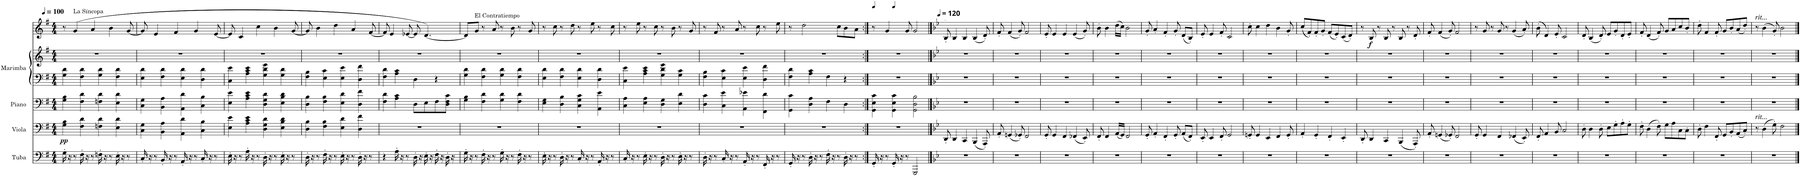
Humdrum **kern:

**kern	**kern	**dynam	**kern	**kern	**kern	**kern	**dynam
*part5	*part4	*part4	*part3	*part2	*part2	*part1	*part1
*staff6	*staff5	*staff5	*staff4	*staff3	*staff2	*staff1	*staff1
*I"Tuba	*I"Viola	*	*I"Piano	*I"Marimba	*	*I"Flauta	*
*I'Tba.	*I'Vla.	*	*I'Pno.	*I'Mrm.	*	*I'Fl	*
*clefF4	*clefF4	*	*clefF4	*clefF4	*clefG2	*clefG2	*
*k[f#]	*k[f#]	*	*k[f#]	*k[f#]	*k[f#]	*k[f#]	*
*M4/4	*M4/4	*	*M4/4	*M4/4	*M4/4	*M4/4	*
*MM100	*MM100	*	*MM100	*MM100	*MM100	*MM100	*
=1	=1	=1	=1	=1	=1	=1	=1
!	!	!LO:DY:b	!	!	!	!	!
16G'\	4G\ 4B\	pp	4G\ 4B\	4G\ 4d\	1r	8r	.
16r	.	.	.	.	.	.	.
!	!	!	!	!	!	!LO:TX:a:t=La Síncopa	!
8r	.	.	.	.	.	(4g/	.
16F#'\	4F#\ 4d\	.	4F#\ 4d\	4F#\ 4d\	.	.	.
16r	.	.	.	.	.	.	.
8r	.	.	.	.	.	4a/	.
16Fn'\	4Fn\ 4d\	.	4Fn\ 4d\	4G\ 4d\	.	.	.
16r	.	.	.	.	.	.	.
8r	.	.	.	.	.	4b\	.
16E'\	4E\ 4d\	.	4E\ 4d\	4F#\ 4d\	.	.	.
16r	.	.	.	.	.	.	.
8r	.	.	.	.	.	[8g/	.
=2	=2	=2	=2	=2	=2	=2	=2
16C'/	4C\ 4G\	.	4C\ 4G\	4E\ 4d\	1r	8g/]	.
16r	.	.	.	.	.	.	.
8r	.	.	.	.	.	4e/	.
16BB'/	4BB\ 4A\	.	4BB\ 4A\	4F#\ 4d\	.	.	.
16r	.	.	.	.	.	.	.
8r	.	.	.	.	.	4f#/	.
16AA'/	4AA\ 4d\	.	4AA\ 4d\	4E\ 4d\	.	.	.
16r	.	.	.	.	.	.	.
8r	.	.	.	.	.	4g/	.
16C'/	4C\ 4B\	.	4C\ 4B\	4D\ 4d\	.	.	.
16r	.	.	.	.	.	.	.
8r	.	.	.	.	.	[8e/	.
=3	=3	=3	=3	=3	=3	=3	=3
16E'\	4E\ 4e\	.	4E\ 4e\	4C\ 4e\	1r	8e/]	.
16r	.	.	.	.	.	.	.
8r	.	.	.	.	.	4c/	.
16A'\	4A\ 4c\ 4e\	.	4A\ 4c\ 4e\	4A\ 4c\ 4e\	.	.	.
16r	.	.	.	.	.	.	.
8r	.	.	.	.	.	4cc\	.
16D'\	4D\ 4G\ 4d\	.	4D\ 4G\ 4d\	4G\ 4d\ 4g\	.	.	.
16r	.	.	.	.	.	.	.
8r	.	.	.	.	.	4b\	.
16E'\	4E\ 4B\ 4d\	.	4E\ 4B\ 4d\	4G\ 4d\	.	.	.
16r	.	.	.	.	.	.	.
8r	.	.	.	.	.	[8g/	.
=4	=4	=4	=4	=4	=4	=4	=4
16D'\	4D\ 4B\	.	4D\ 4B\	4F#\ 4B\	1r	8g/]	.
16r	.	.	.	.	.	.	.
8r	.	.	.	.	.	4b\	.
16F#'\	4F#\ 4B\	.	4F#\ 4B\	4E\ 4c\	.	.	.
16r	.	.	.	.	.	.	.
8r	.	.	.	.	.	4dd\	.
16E'\	4E\ 4d\	.	4E\ 4d\	4E\ 4e\	.	.	.
16r	.	.	.	.	.	.	.
8r	.	.	.	.	.	4a/	.
16D'\	4D\ 4f#\	.	4D\ 4f#\	4D\ 4f#\	.	.	.
16r	.	.	.	.	.	.	.
8r	.	.	.	.	.	[8f#/	.
=5	=5	=5	=5	=5	=5	=5	=5
4r	1r	.	4F#\ 4d\	4F#\ 4d\	1r	8f#/]	.
.	.	.	.	.	.	4e/	.
16A'\	.	.	4A\ 4c\	4A\ 4c\	.	.	.
16r	.	.	.	.	.	.	.
8r	.	.	.	.	.	[8e-X/	.
16D'\	.	.	8D\L	4D\	.	8e-/]	.
16r	.	.	.	.	.	.	.
16E'\	.	.	8E\	.	.	[4.d/)	.
16r	.	.	.	.	.	.	.
16F#'\	.	.	8F#\	4r	.	.	.
16r	.	.	.	.	.	.	.
16D'\	.	.	8D\ 8F#\ 8c\J	.	.	.	.
16r	.	.	.	.	.	.	.
=6	=6	=6	=6	=6	=6	=6	=6
16G'\	1r	.	4G\ 4B\	4G\ 4d\	1r	8d/L]	.
16r	.	.	.	.	.	.	.
!	!	!	!	!	!	!LO:TX:a:t=El Contratiempo	!
8r	.	.	.	.	.	8g/J	.
16F#'\	.	.	4F#\ 4d\	4F#\ 4d\	.	8r	.
16r	.	.	.	.	.	.	.
8r	.	.	.	.	.	8a/	.
16G'\	.	.	4G\ 4d\	4G\ 4d\	.	8r	.
16r	.	.	.	.	.	.	.
8r	.	.	.	.	.	8b\	.
16F#'\	.	.	4F#\ 4d\	4F#\ 4d\	.	8r	.
16r	.	.	.	.	.	.	.
8r	.	.	.	.	.	8g/	.
=7	=7	=7	=7	=7	=7	=7	=7
16E'\	1r	.	4E\ 4G\	4E\ 4d\	1r	8r	.
16r	.	.	.	.	.	.	.
8r	.	.	.	.	.	8cc\	.
16D'\	.	.	4D\ 4B\	4F#\ 4d\	.	8r	.
16r	.	.	.	.	.	.	.
8r	.	.	.	.	.	8dd\	.
16C'/	.	.	4C\ 4G\ 4c\	4E\ 4d\	.	8r	.
16r	.	.	.	.	.	.	.
8r	.	.	.	.	.	8ee\	.
16AA'/	.	.	4AA\ 4e\	4D\ 4d\	.	8r	.
16r	.	.	.	.	.	.	.
8r	.	.	.	.	.	8cc\	.
=8	=8	=8	=8	=8	=8	=8	=8
16C'/	1r	.	4C\ 4A\	4C\ 4e\	1r	8r	.
16r	.	.	.	.	.	.	.
8r	.	.	.	.	.	8ee\	.
16E'\	.	.	4E\ 4A\	4A\ 4c\ 4e\	.	8r	.
16r	.	.	.	.	.	.	.
8r	.	.	.	.	.	8cc\	.
16D'\	.	.	4D\ 4G\	4G\ 4d\ 4g\	.	8r	.
16r	.	.	.	.	.	.	.
8r	.	.	.	.	.	8b\	.
16E'\	.	.	4E\ 4d\	4G\ 4c\	.	8r	.
16r	.	.	.	.	.	.	.
8r	.	.	.	.	.	8g/	.
=9	=9	=9	=9	=9	=9	=9	=9
16D'\	1r	.	4D\ 4c\	4F#\ 4B\	1r	8r	.
16r	.	.	.	.	.	.	.
8r	.	.	.	.	.	8f#/	.
16C'/	.	.	4C\ 4e\	4E\ 4c\	.	8r	.
16r	.	.	.	.	.	.	.
8r	.	.	.	.	.	8a/	.
16AA'/	.	.	4AA\ 4e-X\	4E\ 4e\	.	8r	.
16r	.	.	.	.	.	.	.
8r	.	.	.	.	.	8cc\	.
16FF#'/	.	.	4FF#\ 4d\	4D\ 4f#\	.	8r	.
16r	.	.	.	.	.	.	.
8r	.	.	.	.	.	8ee\	.
=10	=10	=10	=10	=10	=10	=10	=10
16GG'/	1r	.	4GG\ 4c\	4F#\ 4d\	1r	8r	.
16r	.	.	.	.	.	.	.
8r	.	.	.	.	.	2dd\	.
16D'\	.	.	4D\ 4A\	4A\ 4c\	.	.	.
16r	.	.	.	.	.	.	.
8r	.	.	.	.	.	.	.
16F#'\	.	.	4F#\	4F#\	.	.	.
16r	.	.	.	.	.	.	.
8r	.	.	.	.	.	8cc\L	.
16D'\	.	.	4D\	4r	.	8b\	.
16r	.	.	.	.	.	.	.
8r	.	.	.	.	.	8a\J	.
=11:|!	=11:|!	=11:|!	=11:|!	=11:|!	=11:|!	=11:|!	=11:|!
*	*	*	*	*	*	*MM90	*
*	*	*	*	*	*	*^	*
16GG'/	1r	.	4GG\ 4E\ 4c\	1r	1r	8r	4ryy	.
16r	.	.	.	.	.	.	.	.
8r	.	.	.	.	.	4g/	.	.
*	*	*	*	*	*	*MM80	*	*
16GG'/	.	.	4GG\ 4E\ 4c\	.	.	.	2.ryy	.
16r	.	.	.	.	.	.	.	.
8r	.	.	.	.	.	8g/	.	.
2GGG/	.	.	2GG\ 2D\ 2B\	.	.	2g/	.	.
*	*	*	*	*	*	*v	*v	*
==1	==1	==1	==1	==1	==1	==1	==1
*	*clefG2	*	*	*	*	*	*
*k[b-e-]	*k[b-e-]	*	*k[b-e-]	*k[b-e-]	*k[b-e-]	*k[b-e-]	*
*	*	*	*	*	*	*MM120	*
*	*	*	*	*	*	*^	*
!	!	!	!	!	!	!LO:TX:a:t=A Oboe	!	!
*	*	*	*	*	*	*v	*v	*
1r	8B-'/	.	1r	1r	1r	8B-'/	.
.	4B-/	.	.	.	.	4B-/	.
.	4A/	.	.	.	.	4B-/	.
.	(4G/	.	.	.	.	(4B-/	.
.	8F'/)	.	.	.	.	8d'/)	.
=2	=2	=2	=2	=2	=2	=2	=2
1r	8f'/	.	1r	1r	1r	8f'/	.
.	(4en/	.	.	.	.	(4f/	.
.	8e-X'/)	.	.	.	.	8g'/)	.
.	2d/	.	.	.	.	2f/	.
=3	=3	=3	=3	=3	=3	=3	=3
1r	8e-'/	.	1r	1r	1r	8e-'/	.
.	4e-/	.	.	.	.	4e-/	.
.	4d/	.	.	.	.	4e-/	.
.	(4d-X/	.	.	.	.	(4e-/	.
.	8c'/)	.	.	.	.	8g'/)	.
=4	=4	=4	=4	=4	=4	=4	=4
1r	8d'/	.	1r	1r	1r	8b-'\	.
.	4d/	.	.	.	.	4b-\	.
.	(16f/LL	.	.	.	.	(16dd\LL	.
.	16e-/JJ)	.	.	.	.	16cc\JJ)	.
.	2d/	.	.	.	.	2b-\	.
=5	=5	=5	=5	=5	=5	=5	=5
1r	8e-'/	.	1r	1r	1r	8g'/	.
.	4f'/	.	.	.	.	4a'/	.
.	4d'/	.	.	.	.	4f'/	.
.	8e-'/	.	.	.	.	8g'/	.
.	(8f/L	.	.	.	.	(8d/L	.
.	8d'/J)	.	.	.	.	8B-'/J)	.
=6	=6	=6	=6	=6	=6	=6	=6
1r	8c'/	.	1r	1r	1r	8e-'/	.
.	4c/	.	.	.	.	4e-/	.
.	8d'/	.	.	.	.	8f'/	.
.	2e-/	.	.	.	.	2c/	.
=7	=7	=7	=7	=7	=7	=7	=7
1r	8en'/	.	1r	1r	1r	8cc'\	.
.	4e/	.	.	.	.	4cc\	.
.	4c/	.	.	.	.	4dd\	.
.	4d/	.	.	.	.	4b-\	.
.	8e'/	.	.	.	.	8g'/	.
=8	=8	=8	=8	=8	=8	=8	=8
1r	4f'/	.	1r	1r	1r	(8cc/L	.
.	.	.	.	.	.	8f'/)	.
.	4e-'/	.	.	.	.	8f'/	.
.	.	.	.	.	.	8g'/J	.
.	4d'/	.	.	.	.	(8f/L	.
.	.	.	.	.	.	8e-'/)	.
.	4c'/	.	.	.	.	(8c/	.
.	.	.	.	.	.	8d'/J)	.
=9	=9	=9	=9	=9	=9	=9	=9
1r	8B-'/	.	1r	1r	1r	8r	.
!	!	!	!	!	!	!	!LO:DY:b
.	4B-/	.	.	.	.	8B-/	f
.	.	.	.	.	.	8r	.
.	4A/	.	.	.	.	8B-/	.
.	.	.	.	.	.	8r	.
.	(4G/	.	.	.	.	8B-/	.
.	.	.	.	.	.	8r	.
.	8F'/)	.	.	.	.	8d'/	.
=10	=10	=10	=10	=10	=10	=10	=10
1r	8f'/	.	1r	1r	1r	8f'/	.
.	(4en/	.	.	.	.	(4f/	.
.	8e-X'/)	.	.	.	.	8g'/)	.
.	2d/	.	.	.	.	2f/	.
=11	=11	=11	=11	=11	=11	=11	=11
1r	8e-'/	.	1r	1r	1r	8r	.
.	4e-/	.	.	.	.	8g/	.
.	.	.	.	.	.	8r	.
.	4d/	.	.	.	.	8g/	.
.	.	.	.	.	.	8r	.
.	(4d-X/	.	.	.	.	(4g/	.
.	8c'/)	.	.	.	.	8a'/)	.
=12	=12	=12	=12	=12	=12	=12	=12
1r	8d'/	.	1r	1r	1r	(8b-'\	.
.	4f/	.	.	.	.	4d/)	.
.	8g/	.	.	.	.	8e-'/	.
.	2a/	.	.	.	.	2c/	.
=13	=13	=13	=13	=13	=13	=13	=13
1r	8b-'\	.	1r	1r	1r	8d'/	.
.	4b-\	.	.	.	.	(4B-/	.
.	8b-'\	.	.	.	.	8d'/)	.
.	8cc\L	.	.	.	.	8e-/L	.
.	8ee-'\	.	.	.	.	8g'/	.
.	8ff'\	.	.	.	.	8d'/	.
.	8ee-'\J	.	.	.	.	8e-'/J	.
=14	=14	=14	=14	=14	=14	=14	=14
1r	8dd'\	.	1r	1r	1r	8f'/	.
.	(4b-\	.	.	.	.	(4d/	.
.	8dd'\)	.	.	.	.	8f'/)	.
.	8ee-\L	.	.	.	.	8g/L	.
.	8ff\	.	.	.	.	8a/	.
.	8a\	.	.	.	.	8cc/	.
.	8a'\J	.	.	.	.	8b-'/J	.
=15	=15	=15	=15	=15	=15	=15	=15
1r	8b-'\	.	1r	1r	1r	8dd'\	.
.	4dd\	.	.	.	.	4f/	.
.	8d'/	.	.	.	.	8f'/	.
.	8e-/L	.	.	.	.	8g/L	.
.	8g'/	.	.	.	.	8b-'/	.
.	(8f/	.	.	.	.	(8a/	.
.	8a'/J)	.	.	.	.	8dd'/J)	.
=16	=16	=16	=16	=16	=16	=16	=16
!	!	!	!	!	!	!LO:TX:a:i:t=rit...	!
!	!LO:TX:a:i:t=rit...	!	!	!	!	!	!
1r	8r	.	1r	1r	1r	8r	.
.	(4b-\	.	.	.	.	(4b-\	.
.	8ee-'\)	.	.	.	.	8g'/)	.
.	2dd\	.	.	.	.	2b-\	.
==	==	==	==	==	==	==	==
*-	*-	*-	*-	*-	*-	*-	*-
